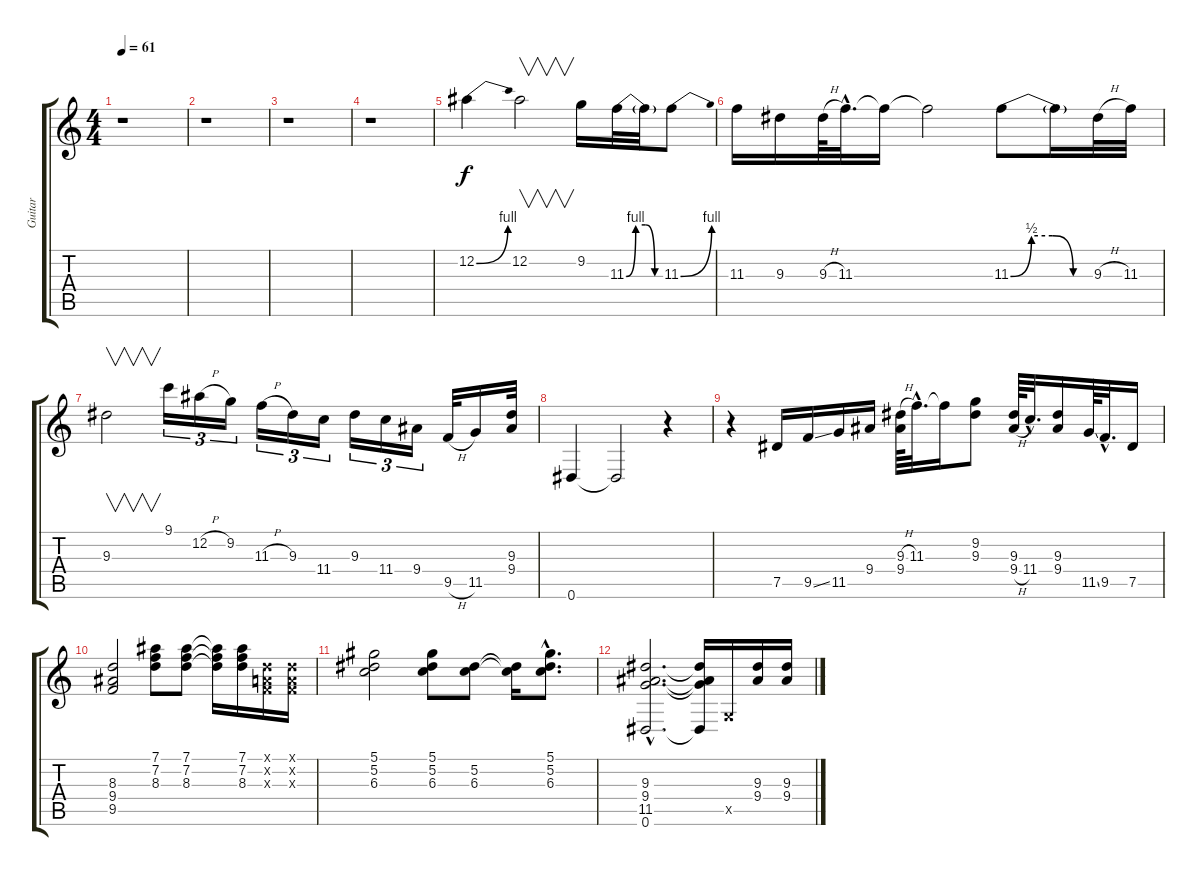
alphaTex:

\track ("Guitar" "Guitar") {instrument distortionguitar}
\staff {score tabs}
\tuning (Eb4 Bb3 Gb3 Db3 Ab2 Eb2) {hide}
\ts (4 4)
\tempo 61
\clef g2
\ks c
r.1{dy f instrument distortionguitar} |
r.1 |
r.1 |
r.1 |
12.2{be (bend 0 0 60 4)}.4 12.2.2{v} 9.2.16 11.3{be (custom 0 0 15 4 30 4 45 0 60 0)}.32 11.3{t}.32 11.3{be (bend 0 0 60 4)}.8 |
11.3.16 9.3.16 9.3{h}.64 11.3{hac}.32{d} 11.3{t}.16 11.3{t}.2 11.3{be (custom 0 0 15 2 30 2 45 0 60 0)}.8 11.3{t}.16 9.3{h}.32 11.3.32 |
9.3.2{v} 9.1.16{tu (3 2)} 12.2{h}.16{tu (3 2)} 9.2.16{tu (3 2)} 11.3{h}.16{tu (3 2)} 9.3.16{tu (3 2)} 11.4.16{tu (3 2)} 9.3.16{tu (3 2)} 11.4.16{tu (3 2)} 9.4.16{tu (3 2)} 9.5{h}.32 11.5.16 (9.3 9.4).32 |
0.6.4 0.6{t}.2 r.4 |
r.4 7.5.16 9.5{ss}.16 11.5.16 9.4.16 (9.3{h} 9.4).64 11.3{hac}.32{d} 11.3{t}.16 (9.2 9.3).8 (9.3 9.4{h}).64 11.4{hac}.32{d} (9.3 9.4).16 11.5{ss}.64 9.5{hac}.32{d} 7.5.16 |
(8.3 9.4 9.5).2 (7.1 7.2 8.3).8 (7.1 7.2 8.3).8 (7.1{t} 7.2{t} 8.3{t}).16 (7.1 7.2 8.3).16 (-1.1{x} -1.2{x} -1.3{x}).16 (-1.1{x} -1.2{x} -1.3{x}).16 |
(5.1 5.2 6.3).2 (5.1 5.2 6.3).8 (5.2 6.3).8 (5.2{t} 6.3{t}).16 (5.1{hac} 5.2{hac} 6.3{hac}).8{d} |
(9.3{hac} 9.4{hac} 11.5{hac} 0.6{hac}).2{d} (9.3{t} 9.4{t} 11.5{t} 0.6{t}).16 -1.5{x}.16 (9.3 9.4).16 (9.3 9.4).16
